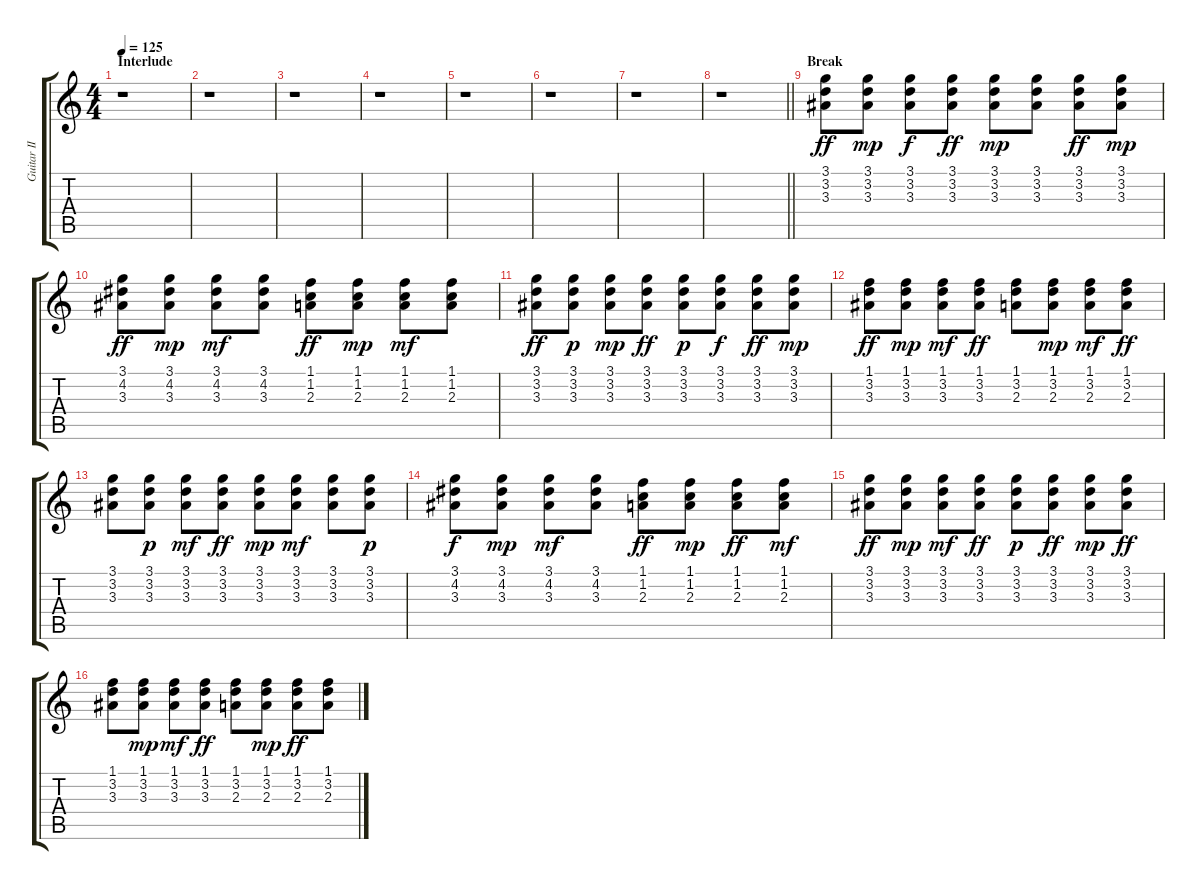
\track ("Guitar II" "Guitar II") {instrument acousticguitarsteel}
\staff {score tabs}
\tuning (E4 B3 G3 D3 A2 E2) {hide}
\ts (4 4)
\section ("" "Interlude")
\tempo 125
\clef g2
\ks c
r.1{dy ff} |
r.1 |
r.1 |
r.1 |
r.1 |
r.1 |
r.1 |
\barLineRight lightlight
r.1 |
\section ("" "Break")
(3.1 3.2 3.3).8 (3.1 3.2 3.3).8{dy mp} (3.1 3.2 3.3).8{dy f} (3.1 3.2 3.3).8{dy ff} (3.1 3.2 3.3).8{dy mp} (3.1 3.2 3.3).8 (3.1 3.2 3.3).8{dy ff} (3.1 3.2 3.3).8{dy mp} |
(3.1 4.2 3.3).8{dy ff} (3.1 4.2 3.3).8{dy mp} (3.1 4.2 3.3).8{dy mf} (3.1 4.2 3.3).8 (1.1 1.2 2.3).8{dy ff} (1.1 1.2 2.3).8{dy mp} (1.1 1.2 2.3).8{dy mf} (1.1 1.2 2.3).8 |
(3.1 3.2 3.3).8{dy ff} (3.1 3.2 3.3).8{dy p} (3.1 3.2 3.3).8{dy mp} (3.1 3.2 3.3).8{dy ff} (3.1 3.2 3.3).8{dy p} (3.1 3.2 3.3).8{dy f} (3.1 3.2 3.3).8{dy ff} (3.1 3.2 3.3).8{dy mp} |
(1.1 3.2 3.3).8{dy ff} (1.1 3.2 3.3).8{dy mp} (1.1 3.2 3.3).8{dy mf} (1.1 3.2 3.3).8{dy ff} (1.1 3.2 2.3).8 (1.1 3.2 2.3).8{dy mp} (1.1 3.2 2.3).8{dy mf} (1.1 3.2 2.3).8{dy ff} |
(3.1 3.2 3.3).8 (3.1 3.2 3.3).8{dy p} (3.1 3.2 3.3).8{dy mf} (3.1 3.2 3.3).8{dy ff} (3.1 3.2 3.3).8{dy mp} (3.1 3.2 3.3).8{dy mf} (3.1 3.2 3.3).8 (3.1 3.2 3.3).8{dy p} |
(3.1 4.2 3.3).8{dy f} (3.1 4.2 3.3).8{dy mp} (3.1 4.2 3.3).8{dy mf} (3.1 4.2 3.3).8 (1.1 1.2 2.3).8{dy ff} (1.1 1.2 2.3).8{dy mp} (1.1 1.2 2.3).8{dy ff} (1.1 1.2 2.3).8{dy mf} |
(3.1 3.2 3.3).8{dy ff} (3.1 3.2 3.3).8{dy mp} (3.1 3.2 3.3).8{dy mf} (3.1 3.2 3.3).8{dy ff} (3.1 3.2 3.3).8{dy p} (3.1 3.2 3.3).8{dy ff} (3.1 3.2 3.3).8{dy mp} (3.1 3.2 3.3).8{dy ff} |
(1.1 3.2 3.3).8 (1.1 3.2 3.3).8{dy mp} (1.1 3.2 3.3).8{dy mf} (1.1 3.2 3.3).8{dy ff} (1.1 3.2 2.3).8 (1.1 3.2 2.3).8{dy mp} (1.1 3.2 2.3).8{dy ff} (1.1 3.2 2.3).8
